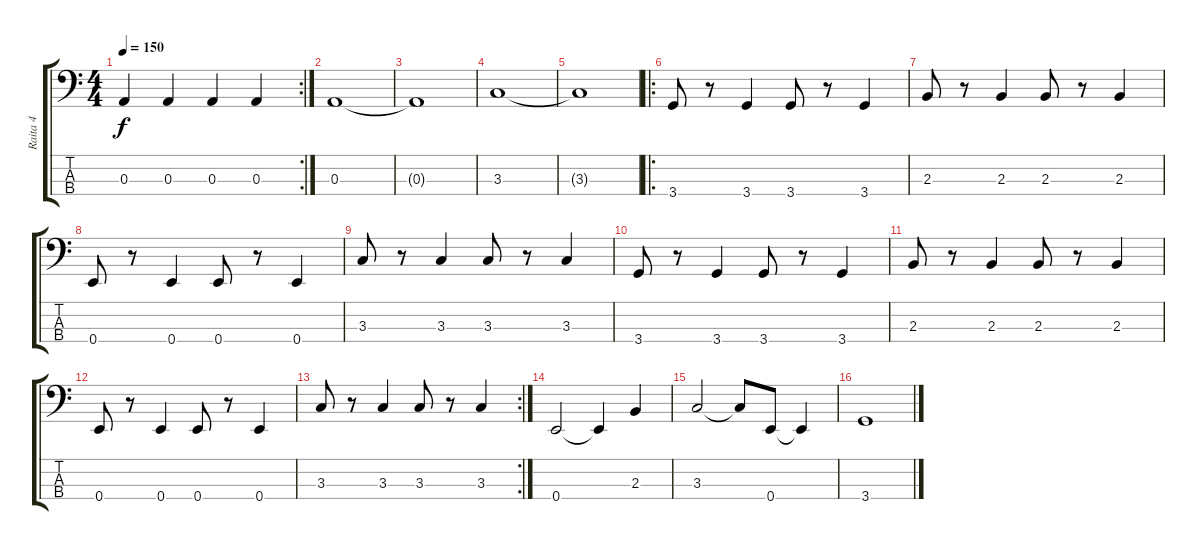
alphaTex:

\track ("Raita 4" "Raita 4") {instrument electricbassfinger}
\staff {score tabs}
\tuning (G2 D2 A1 E1) {hide}
\rc 2
\ts (4 4)
\tempo 150
\clef f4
\ks c
0.3.4{dy f} 0.3.4 0.3.4 0.3.4 |
0.3.1 |
0.3{t}.1 |
3.3.1 |
3.3{t}.1 |
\ro
3.4.8 r.8 3.4.4 3.4.8 r.8 3.4.4 |
2.3.8 r.8 2.3.4 2.3.8 r.8 2.3.4 |
0.4.8 r.8 0.4.4 0.4.8 r.8 0.4.4 |
3.3.8 r.8 3.3.4 3.3.8 r.8 3.3.4 |
3.4.8 r.8 3.4.4 3.4.8 r.8 3.4.4 |
2.3.8 r.8 2.3.4 2.3.8 r.8 2.3.4 |
0.4.8 r.8 0.4.4 0.4.8 r.8 0.4.4 |
\rc 2
3.3.8 r.8 3.3.4 3.3.8 r.8 3.3.4 |
0.4.2 0.4{t}.4 2.3.4 |
3.3.2 3.3{t}.8 0.4.8 0.4{t}.4 |
3.4.1
